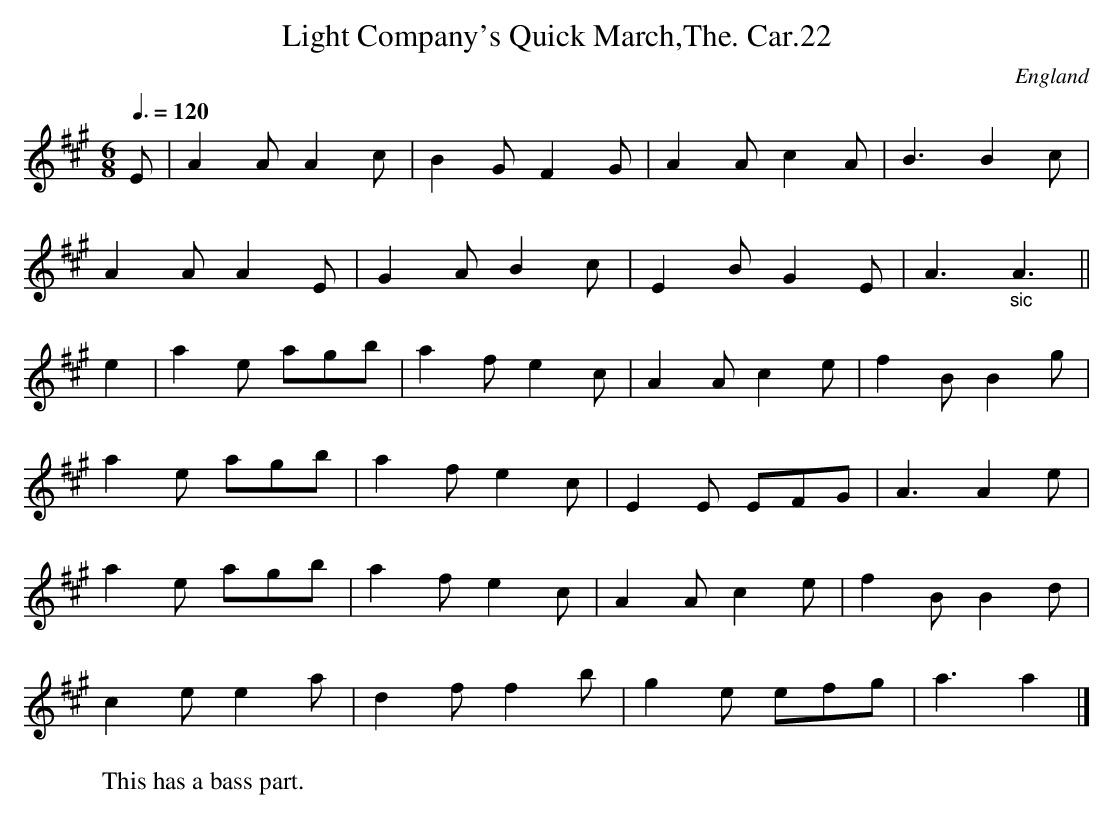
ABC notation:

X:1
T:Light Company's Quick March,The. Car.22
M:6/8
L:1/8
Q:3/8=120
O:England
K:A major
E|A2A A2c|B2G F2G|A2A c2A|B3 B2c|!
A2A A2E|G2A B2c|E2B G2E|A3 "_sic"A3||!
e2|a2e agb|a2f e2c|A2A c2e|f2B B2g|!
a2e agb|a2f e2c|E2 E EFG|A3 A2e|!
a2e agb|a2f e2c|A2A c2e|f2B B2d|!
c2e e2a|d2f f2b|g2e efg|a3 a2|]
W:This has a bass part.
